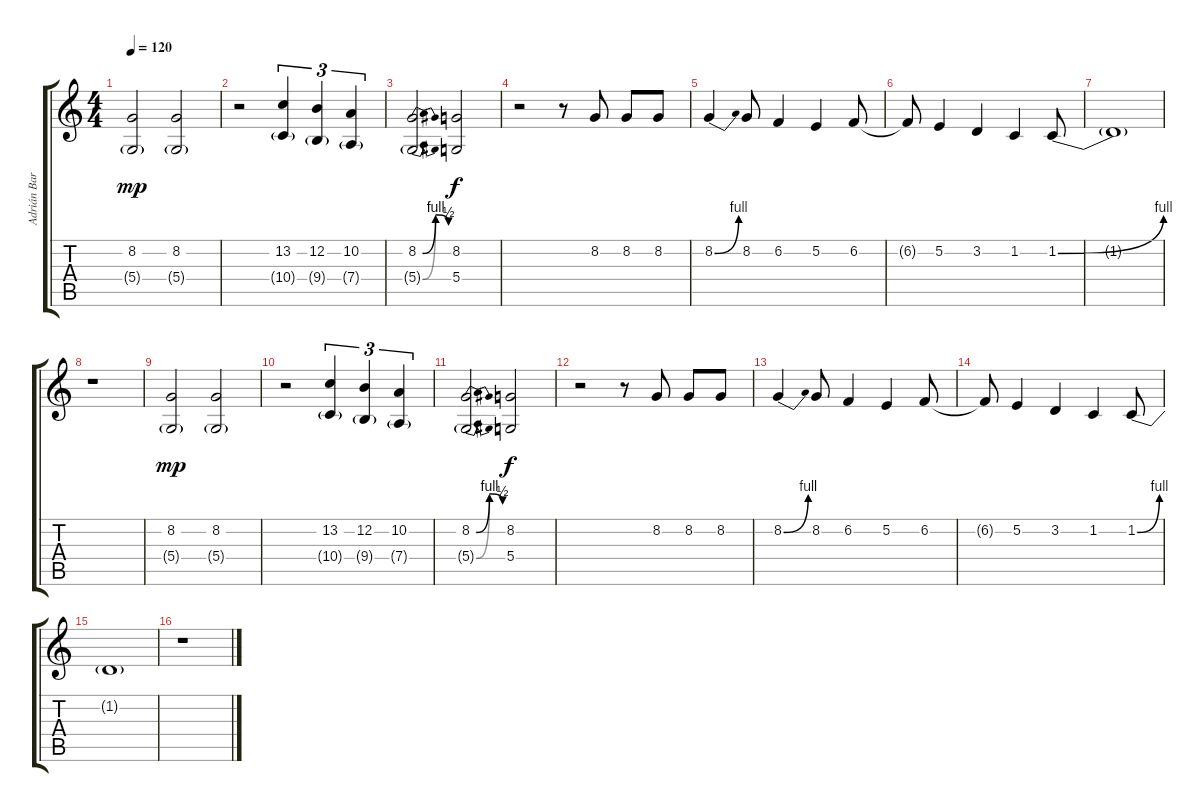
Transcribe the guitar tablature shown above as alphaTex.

\track ("Adrián Barilari" "Adrián Bar") {instrument lead8bassandlead}
\staff {score tabs}
\tuning (E4 B3 G3 D3 A2 E2) {hide}
\ts (4 4)
\tempo 120
\clef g2
\ks c
(8.2 5.4{g}).2{dy mp} (8.2 5.4{g}).2 |
r.2 (13.2 10.4{g}).4{tu (3 2)} (12.2 9.4{g}).4{tu (3 2)} (10.2 7.4{g}).4{tu (3 2)} |
(8.2{be (bendrelease 0 0 15 4 45 4 60 2)} 5.4{be (bendrelease 0 0 15 4 45 4 60 2) g}).2 (8.2 5.4).2{dy f} |
r.2 r.8 8.2.8 8.2.8 8.2.8 |
8.2{be (bend 0 0 60 4)}.4 8.2.8 6.2.4 5.2.4 6.2.8 |
6.2{t}.8 5.2.4 3.2.4 1.2.4 1.2{be (bend 0 0 60 4)}.8 |
1.2{t}.1 |
r.1 |
(8.2 5.4{g}).2{dy mp} (8.2 5.4{g}).2 |
r.2 (13.2 10.4{g}).4{tu (3 2)} (12.2 9.4{g}).4{tu (3 2)} (10.2 7.4{g}).4{tu (3 2)} |
(8.2{be (bendrelease 0 0 15 4 45 4 60 2)} 5.4{be (bendrelease 0 0 15 4 45 4 60 2) g}).2 (8.2 5.4).2{dy f} |
r.2 r.8 8.2.8 8.2.8 8.2.8 |
8.2{be (bend 0 0 60 4)}.4 8.2.8 6.2.4 5.2.4 6.2.8 |
6.2{t}.8 5.2.4 3.2.4 1.2.4 1.2{be (bend 0 0 60 4)}.8 |
1.2{t}.1 |
r.1
